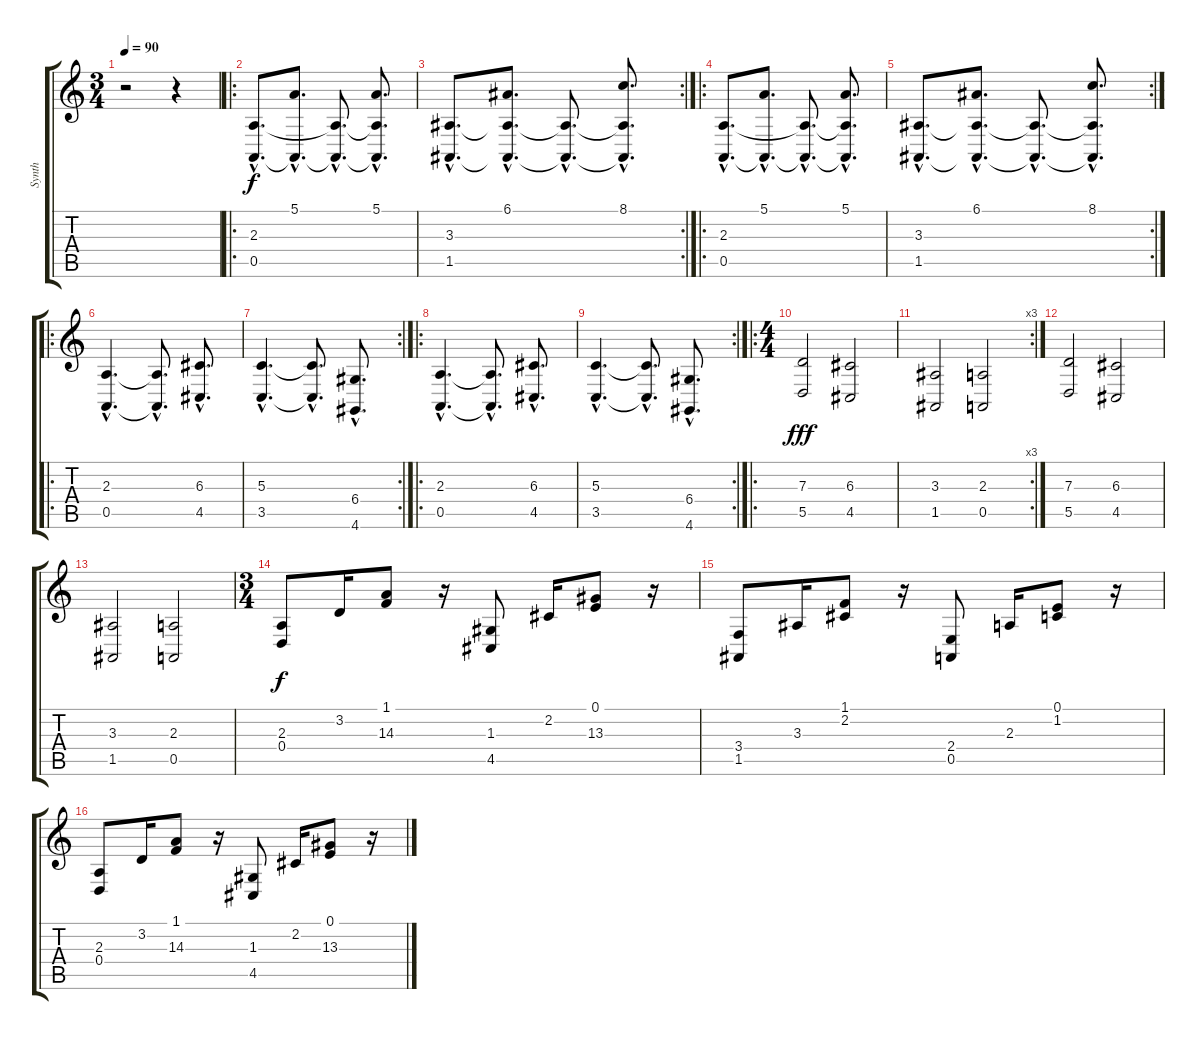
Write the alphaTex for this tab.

\track ("Synth" "Synth") {instrument stringensemble1}
\staff {score tabs}
\tuning (E4 B3 G3 D3 A2 E2) {hide}
\ts (3 4)
\tempo 90
\clef g2
\ks c
r.2{dy f instrument stringensemble1} r.4 |
\ro
(2.3{hac} 0.5{hac}).8{d} (5.1{hac} 0.5{hac t}).8{d} (2.3{hac t} 0.5{hac t}).8{d} (5.1{hac} 2.3{hac t} 0.5{hac t}).8{d} |
\rc 2
(3.3{hac} 1.5{hac}).8{d} (6.1{hac} 3.3{hac t} 1.5{hac t}).8{d} (3.3{hac t} 1.5{hac t}).8{d} (8.1{hac} 3.3{hac t} 1.5{hac t}).8{d} |
\ro
(2.3{hac} 0.5{hac}).8{d} (5.1{hac} 0.5{hac t}).8{d} (2.3{hac t} 0.5{hac t}).8{d} (5.1{hac} 2.3{hac t} 0.5{hac t}).8{d} |
\rc 2
(3.3{hac} 1.5{hac}).8{d} (6.1{hac} 3.3{hac t} 1.5{hac t}).8{d} (3.3{hac t} 1.5{hac t}).8{d} (8.1{hac} 3.3{hac t} 1.5{hac t}).8{d} |
\ro
(2.3{hac} 0.5{hac}).4{d volume 16} (2.3{hac t} 0.5{hac t}).8{d} (6.3{hac} 4.5{hac}).8{d} |
\rc 2
(5.3{hac} 3.5{hac}).4{d} (5.3{hac t} 3.5{hac t}).8{d} (6.4{hac} 4.6{hac}).8{d} |
\ro
(2.3{hac} 0.5{hac}).4{d volume 16} (2.3{hac t} 0.5{hac t}).8{d} (6.3{hac} 4.5{hac}).8{d} |
\rc 2
(5.3{hac} 3.5{hac}).4{d} (5.3{hac t} 3.5{hac t}).8{d} (6.4{hac} 4.6{hac}).8{d} |
\ro
\ts (4 4)
(7.3 5.5).2{dy fff} (6.3 4.5).2 |
\rc 3
(3.3 1.5).2 (2.3 0.5).2 |
(7.3 5.5).2 (6.3 4.5).2 |
(3.3 1.5).2 (2.3 0.5).2 |
\ts (3 4)
(2.3 0.4).8{dy f} 3.2.16 (1.1 14.3).8 r.16 (1.3 4.5).8 2.2.16 (0.1 13.3).8 r.16 |
(3.4 1.5).8 3.3.16 (1.1 2.2).8 r.16 (2.4 0.5).8 2.3.16 (0.1 1.2).8 r.16 |
(2.3 0.4).8 3.2.16 (1.1 14.3).8 r.16 (1.3 4.5).8 2.2.16 (0.1 13.3).8 r.16
